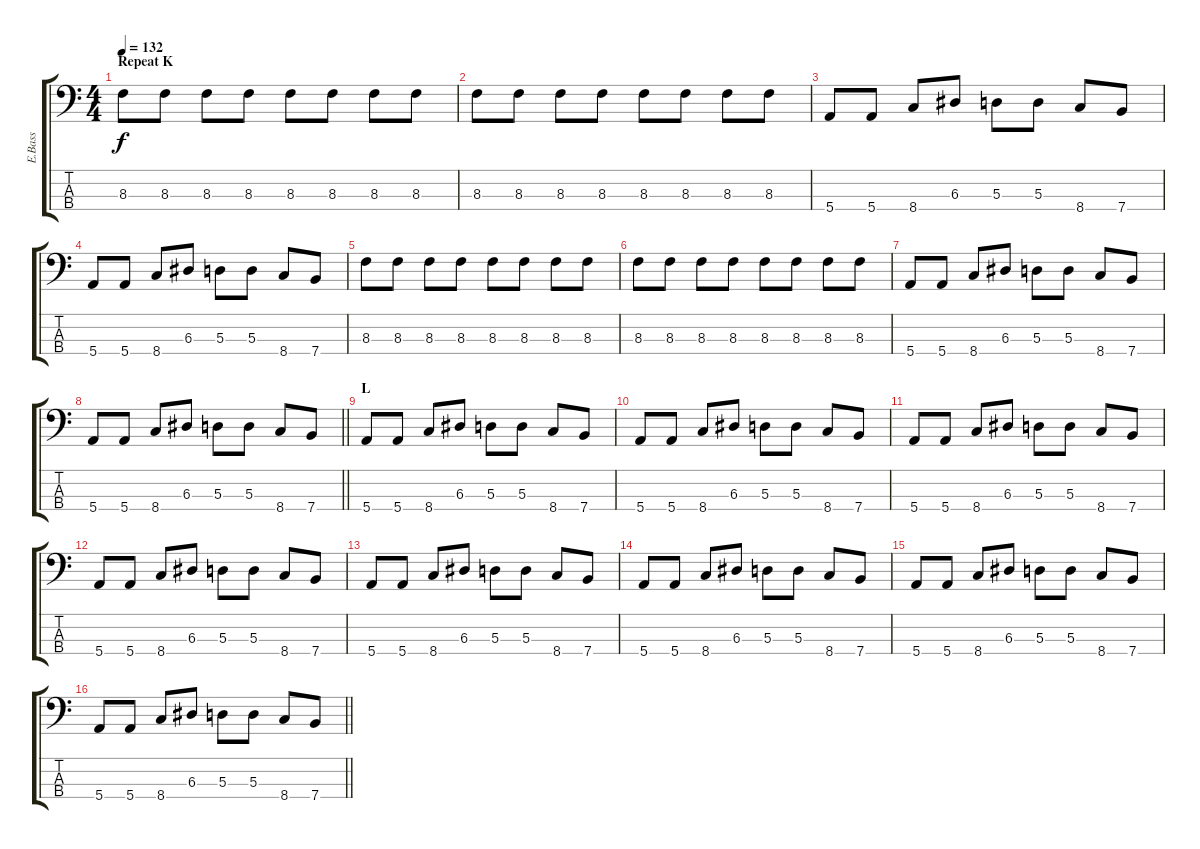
\track ("E.Bass" "E.Bass") {instrument electricbassfinger}
\staff {score tabs}
\tuning (G2 D2 A1 E1) {hide}
\ts (4 4)
\section ("" "Repeat K")
\tempo 132
\clef f4
\ks c
8.3.8{dy f} 8.3.8 8.3.8 8.3.8 8.3.8 8.3.8 8.3.8 8.3.8 |
8.3.8 8.3.8 8.3.8 8.3.8 8.3.8 8.3.8 8.3.8 8.3.8 |
5.4.8 5.4.8 8.4.8 6.3.8 5.3.8 5.3.8 8.4.8 7.4.8 |
5.4.8 5.4.8 8.4.8 6.3.8 5.3.8 5.3.8 8.4.8 7.4.8 |
8.3.8 8.3.8 8.3.8 8.3.8 8.3.8 8.3.8 8.3.8 8.3.8 |
8.3.8 8.3.8 8.3.8 8.3.8 8.3.8 8.3.8 8.3.8 8.3.8 |
5.4.8 5.4.8 8.4.8 6.3.8 5.3.8 5.3.8 8.4.8 7.4.8 |
\barLineRight lightlight
5.4.8 5.4.8 8.4.8 6.3.8 5.3.8 5.3.8 8.4.8 7.4.8 |
\section ("" "L")
5.4.8 5.4.8 8.4.8 6.3.8 5.3.8 5.3.8 8.4.8 7.4.8 |
5.4.8 5.4.8 8.4.8 6.3.8 5.3.8 5.3.8 8.4.8 7.4.8 |
5.4.8 5.4.8 8.4.8 6.3.8 5.3.8 5.3.8 8.4.8 7.4.8 |
5.4.8 5.4.8 8.4.8 6.3.8 5.3.8 5.3.8 8.4.8 7.4.8 |
5.4.8 5.4.8 8.4.8 6.3.8 5.3.8 5.3.8 8.4.8 7.4.8 |
5.4.8 5.4.8 8.4.8 6.3.8 5.3.8 5.3.8 8.4.8 7.4.8 |
5.4.8 5.4.8 8.4.8 6.3.8 5.3.8 5.3.8 8.4.8 7.4.8 |
\barLineRight lightlight
5.4.8 5.4.8 8.4.8 6.3.8 5.3.8 5.3.8 8.4.8 7.4.8
